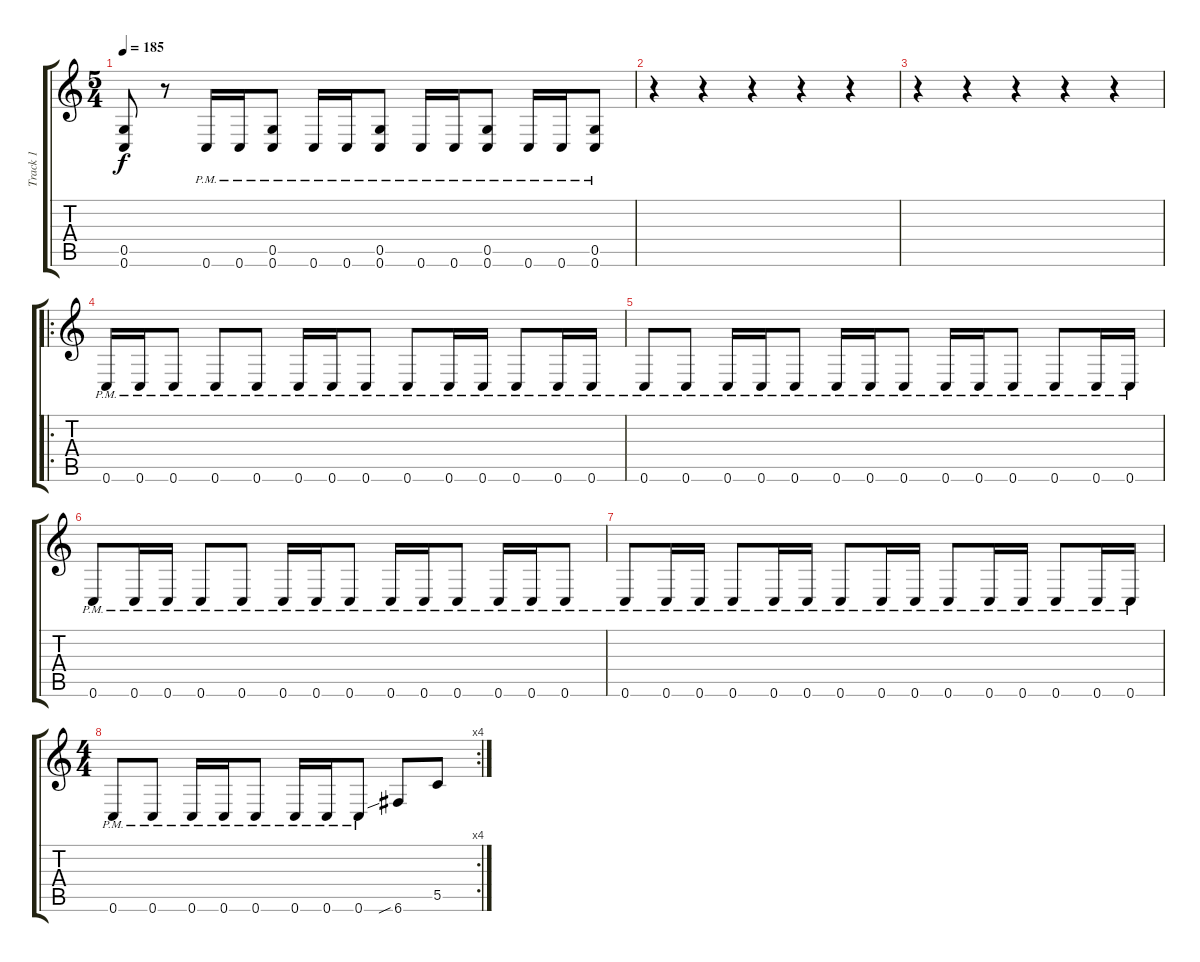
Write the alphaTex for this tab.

\track ("Track 1" "Track 1") {instrument distortionguitar}
\staff {score tabs}
\tuning (D4 A3 F3 C3 G2 C2) {hide}
\ts (5 4)
\tempo 185
\clef g2
\ks c
(0.5{t} 0.6{t}).8{dy f} r.8 0.6{pm}.16 0.6{pm}.16 (0.5{pm} 0.6{pm}).8 0.6{pm}.16 0.6{pm}.16 (0.5{pm} 0.6{pm}).8 0.6{pm}.16 0.6{pm}.16 (0.5{pm} 0.6{pm}).8 0.6{pm}.16 0.6{pm}.16 (0.5{pm} 0.6{pm}).8 |
r.4 r.4 r.4 r.4 r.4 |
r.4 r.4 r.4 r.4 r.4 |
\ro
0.6{pm}.16 0.6{pm}.16 0.6{pm}.8 0.6{pm}.8 0.6{pm}.8 0.6{pm}.16 0.6{pm}.16 0.6{pm}.8 0.6{pm}.8 0.6{pm}.16 0.6{pm}.16 0.6{pm}.8 0.6{pm}.16 0.6{pm}.16 |
0.6{pm}.8 0.6{pm}.8 0.6{pm}.16 0.6{pm}.16 0.6{pm}.8 0.6{pm}.16 0.6{pm}.16 0.6{pm}.8 0.6{pm}.16 0.6{pm}.16 0.6{pm}.8 0.6{pm}.8 0.6{pm}.16 0.6{pm}.16 |
0.6{pm}.8 0.6{pm}.16 0.6{pm}.16 0.6{pm}.8 0.6{pm}.8 0.6{pm}.16 0.6{pm}.16 0.6{pm}.8 0.6{pm}.16 0.6{pm}.16 0.6{pm}.8 0.6{pm}.16 0.6{pm}.16 0.6{pm}.8 |
0.6{pm}.8 0.6{pm}.16 0.6{pm}.16 0.6{pm}.8 0.6{pm}.16 0.6{pm}.16 0.6{pm}.8 0.6{pm}.16 0.6{pm}.16 0.6{pm}.8 0.6{pm}.16 0.6{pm}.16 0.6{pm}.8 0.6{pm}.16 0.6{pm}.16 |
\rc 4
\ts (4 4)
0.6{pm}.8 0.6{pm}.8 0.6{pm}.16 0.6{pm}.16 0.6{pm}.8 0.6{pm}.16 0.6{pm}.16 0.6{pm}.8 6.6{sib}.8 5.5.8
